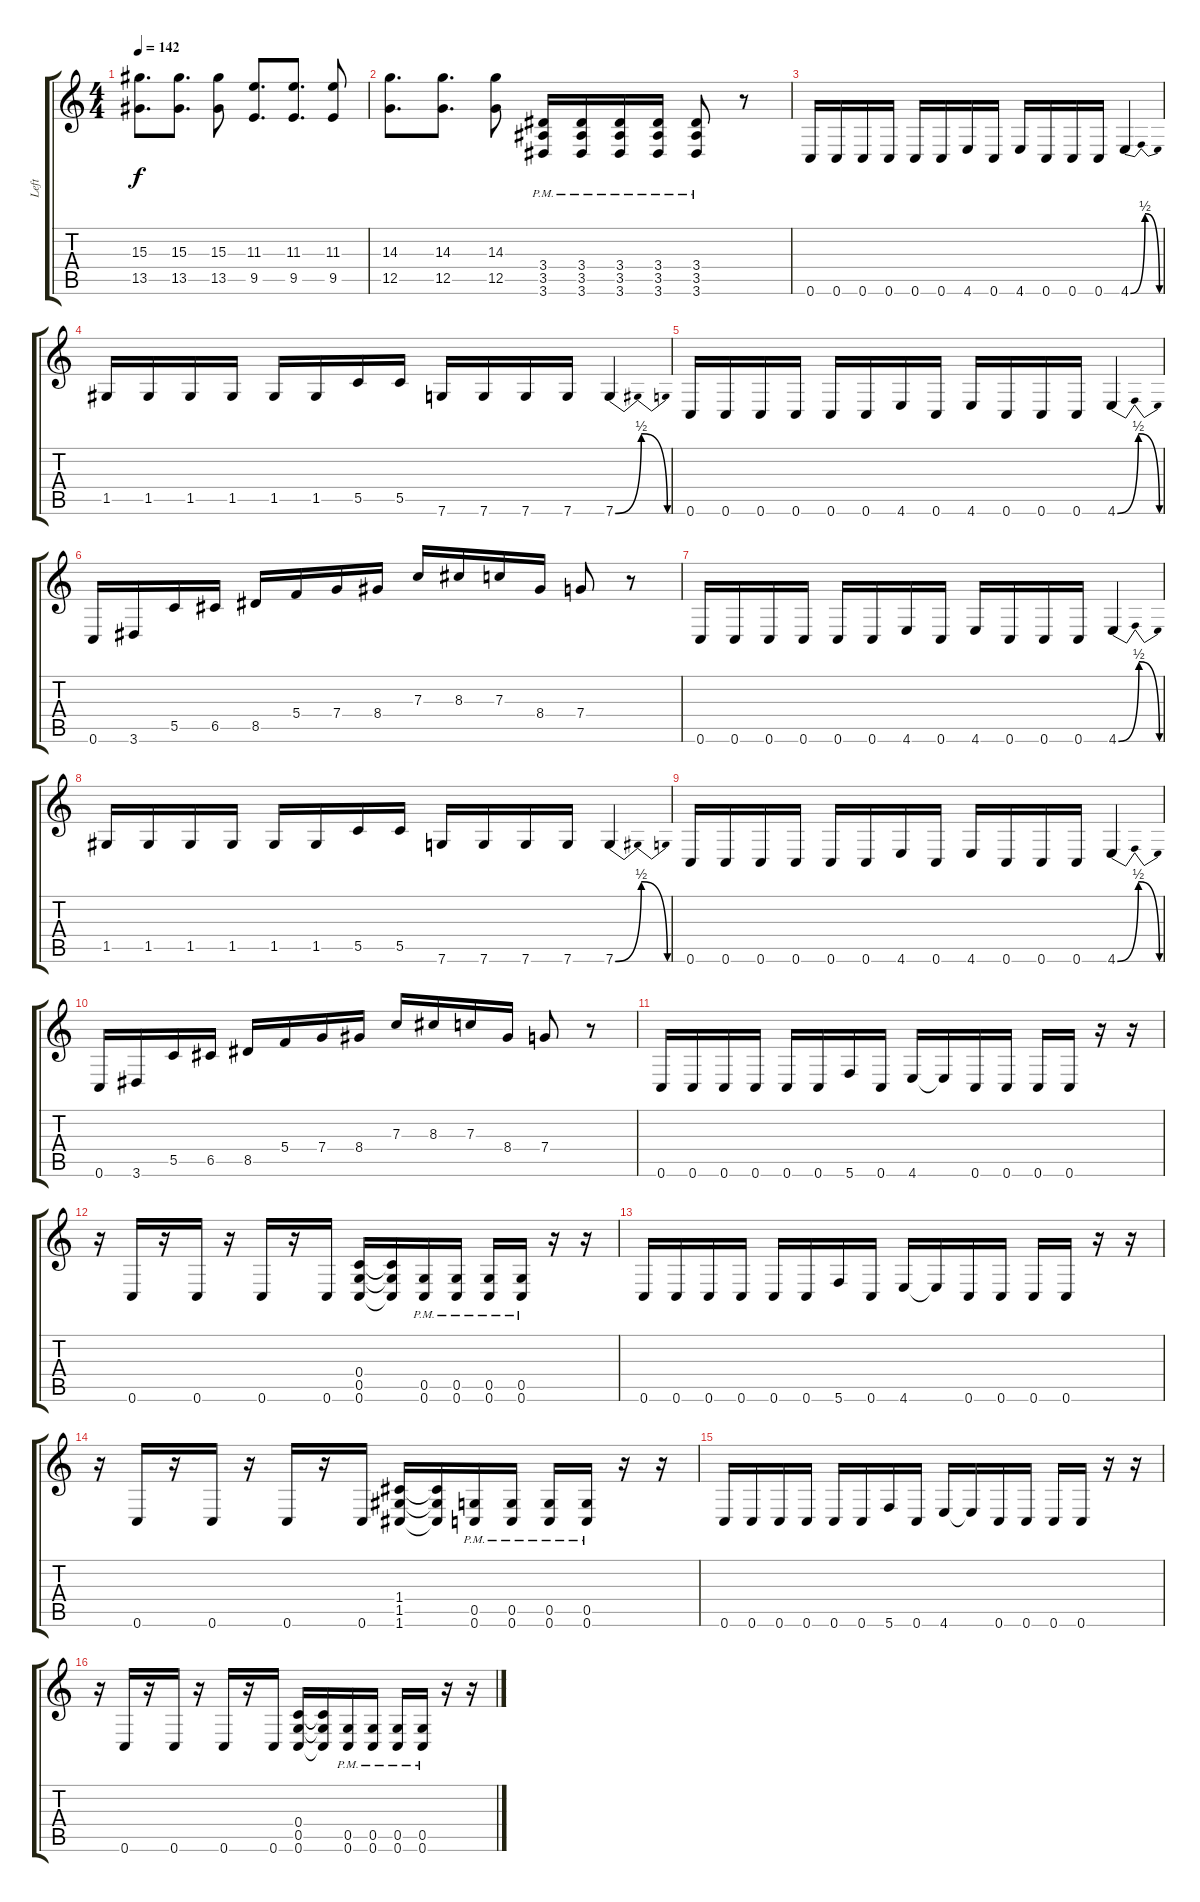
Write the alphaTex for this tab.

\track ("Left" "Left") {instrument overdrivenguitar}
\staff {score tabs}
\tuning (D4 A3 F3 C3 G2 C2) {hide}
\ts (4 4)
\tempo 142
\clef g2
\ks c
(15.3 13.5).8{d dy f} (15.3 13.5).8{d} (15.3 13.5).8 (11.3 9.5).8{d} (11.3 9.5).8{d} (11.3 9.5).8 |
(14.3 12.5).8{d} (14.3 12.5).8{d} (14.3 12.5).8 (3.4{pm} 3.5{pm} 3.6{pm}).16 (3.4{pm} 3.5{pm} 3.6{pm}).16 (3.4{pm} 3.5{pm} 3.6{pm}).16 (3.4{pm} 3.5{pm} 3.6{pm}).16 (3.4{pm} 3.5{pm} 3.6{pm}).8 r.8 |
0.6.16 0.6.16 0.6.16 0.6.16 0.6.16 0.6.16 4.6.16 0.6.16 4.6.16 0.6.16 0.6.16 0.6.16 4.6{be (bendrelease 0 0 30 2 30 2 60 0)}.4 |
1.5.16 1.5.16 1.5.16 1.5.16 1.5.16 1.5.16 5.5.16 5.5.16 7.6.16 7.6.16 7.6.16 7.6.16 7.6{be (bendrelease 0 0 30 2 30 2 60 0)}.4 |
0.6.16 0.6.16 0.6.16 0.6.16 0.6.16 0.6.16 4.6.16 0.6.16 4.6.16 0.6.16 0.6.16 0.6.16 4.6{be (bendrelease 0 0 30 2 30 2 60 0)}.4 |
0.6.16 3.6.16 5.5.16 6.5.16 8.5.16 5.4.16 7.4.16 8.4.16 7.3.16 8.3.16 7.3.16 8.4.16 7.4.8 r.8 |
0.6.16 0.6.16 0.6.16 0.6.16 0.6.16 0.6.16 4.6.16 0.6.16 4.6.16 0.6.16 0.6.16 0.6.16 4.6{be (bendrelease 0 0 30 2 30 2 60 0)}.4 |
1.5.16 1.5.16 1.5.16 1.5.16 1.5.16 1.5.16 5.5.16 5.5.16 7.6.16 7.6.16 7.6.16 7.6.16 7.6{be (bendrelease 0 0 30 2 30 2 60 0)}.4 |
0.6.16 0.6.16 0.6.16 0.6.16 0.6.16 0.6.16 4.6.16 0.6.16 4.6.16 0.6.16 0.6.16 0.6.16 4.6{be (bendrelease 0 0 30 2 30 2 60 0)}.4 |
0.6.16 3.6.16 5.5.16 6.5.16 8.5.16 5.4.16 7.4.16 8.4.16 7.3.16 8.3.16 7.3.16 8.4.16 7.4.8 r.8 |
0.6.16 0.6.16 0.6.16 0.6.16 0.6.16 0.6.16 5.6.16 0.6.16 4.6.16 4.6{t}.16 0.6.16 0.6.16 0.6.16 0.6.16 r.16 r.16 |
r.16 0.6.16 r.16 0.6.16 r.16 0.6.16 r.16 0.6.16 (0.4 0.5 0.6).16 (0.4{t} 0.5{t} 0.6{t}).16 (0.5{pm} 0.6{pm}).16 (0.5{pm} 0.6{pm}).16 (0.5{pm} 0.6{pm}).16 (0.5{pm} 0.6{pm}).16 r.16 r.16 |
0.6.16 0.6.16 0.6.16 0.6.16 0.6.16 0.6.16 5.6.16 0.6.16 4.6.16 4.6{t}.16 0.6.16 0.6.16 0.6.16 0.6.16 r.16 r.16 |
r.16 0.6.16 r.16 0.6.16 r.16 0.6.16 r.16 0.6.16 (1.4 1.5 1.6).16 (1.4{t} 1.5{t} 1.6{t}).16 (0.5{pm} 0.6{pm}).16 (0.5{pm} 0.6{pm}).16 (0.5{pm} 0.6{pm}).16 (0.5{pm} 0.6{pm}).16 r.16 r.16 |
0.6.16 0.6.16 0.6.16 0.6.16 0.6.16 0.6.16 5.6.16 0.6.16 4.6.16 4.6{t}.16 0.6.16 0.6.16 0.6.16 0.6.16 r.16 r.16 |
r.16 0.6.16 r.16 0.6.16 r.16 0.6.16 r.16 0.6.16 (0.4 0.5 0.6).16 (0.4{t} 0.5{t} 0.6{t}).16 (0.5{pm} 0.6{pm}).16 (0.5{pm} 0.6{pm}).16 (0.5{pm} 0.6{pm}).16 (0.5{pm} 0.6{pm}).16 r.16 r.16
